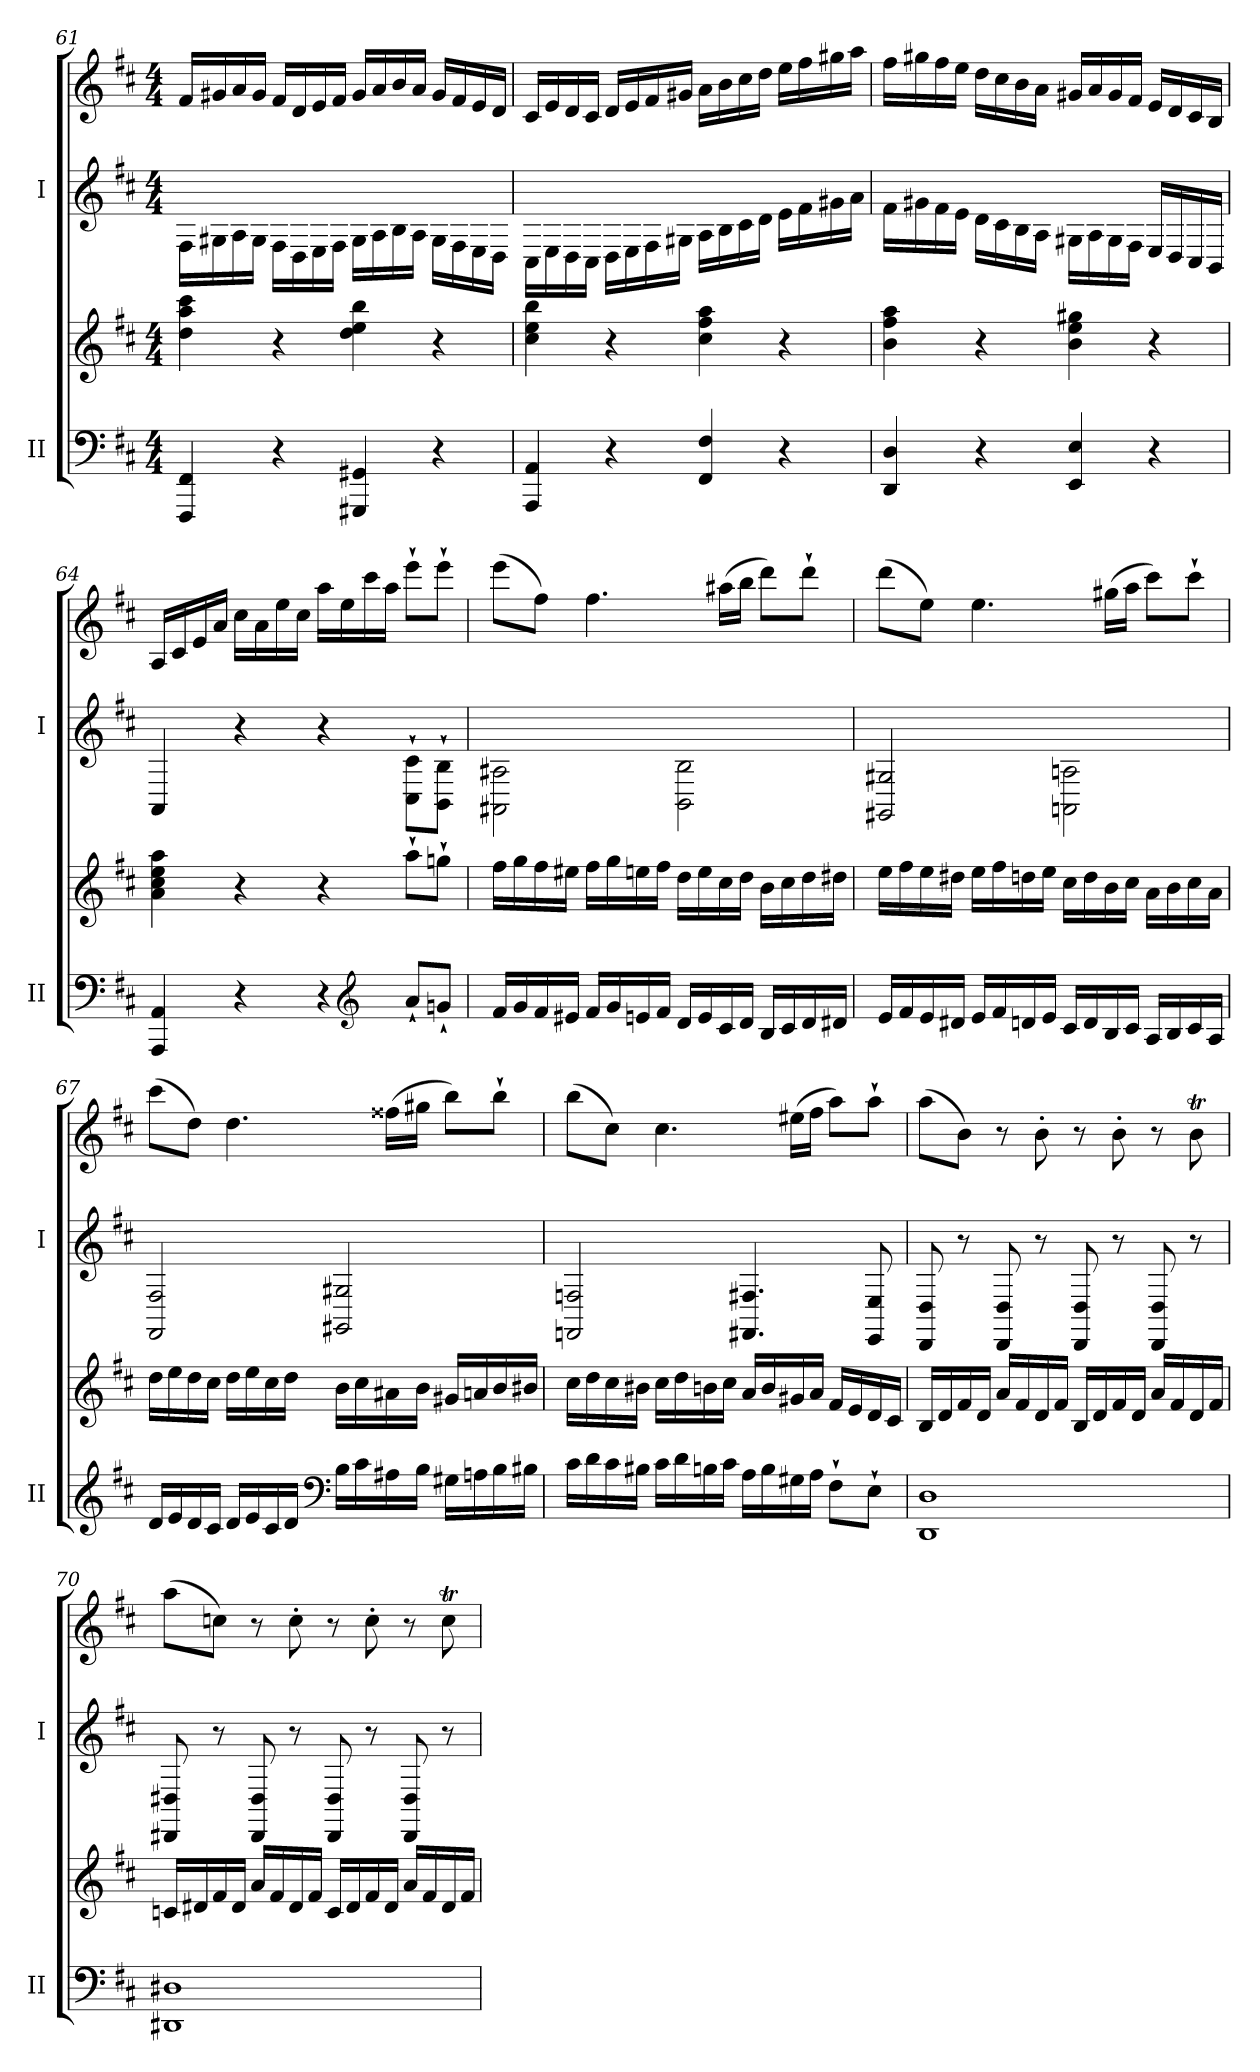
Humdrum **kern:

**kern	**kern	**kern	**kern
*part2	*part2	*part1	*part1
*staff4	*staff3	*staff2	*staff1
*I"II	*	*I"I	*
*I'II	*	*I'I	*
!!LO:LB:g=z
*clefF4	*clefG2	*clefG2	*clefG2
*k[f#c#]	*k[f#c#]	*k[f#c#]	*k[f#c#]
*M4/4	*M4/4	*M4/4	*M4/4
=61	=61	=61	=61
4FFF#/ 4FF#/	4dd\ 4aa\ 4ccc#\	16F#\LL	16f#/LL
.	.	16G#X\	16g#X/
.	.	16A\	16a/
.	.	16G#\JJ	16g#/JJ
4r	4r	16F#\LL	16f#/LL
.	.	16D\	16d/
.	.	16E\	16e/
.	.	16F#\JJ	16f#/JJ
4GGG#X/ 4GG#X/	4dd\ 4ee\ 4bb\	16G#\LL	16g#/LL
.	.	16A\	16a/
.	.	16B\	16b/
.	.	16A\JJ	16a/JJ
4r	4r	16G#\LL	16g#/LL
.	.	16F#\	16f#/
.	.	16E\	16e/
.	.	16D\JJ	16d/JJ
=62	=62	=62	=62
4AAA/ 4AA/	4cc#\ 4ee\ 4bb\	16C#\LL	16c#/LL
.	.	16E\	16e/
.	.	16D\	16d/
.	.	16C#\JJ	16c#/JJ
4r	4r	16D\LL	16d/LL
.	.	16E\	16e/
.	.	16F#\	16f#/
.	.	16G#X\JJ	16g#X/JJ
4FF#/ 4F#/	4cc#\ 4ff#\ 4aa\	16A\LL	16a\LL
.	.	16B\	16b\
.	.	16c#\	16cc#\
.	.	16d\JJ	16dd\JJ
4r	4r	16e\LL	16ee\LL
.	.	16f#\	16ff#\
.	.	16g#X\	16gg#X\
.	.	16a\JJ	16aa\JJ
!!LO:PB:g=z
=63	=63	=63	=63
4DD/ 4D/	4b\ 4ff#\ 4aa\	16f#\LL	16ff#\LL
.	.	16g#X\	16gg#X\
.	.	16f#\	16ff#\
.	.	16e\JJ	16ee\JJ
4r	4r	16d\LL	16dd\LL
.	.	16c#\	16cc#\
.	.	16B\	16b\
.	.	16A\JJ	16a\JJ
4EE/ 4E/	4b\ 4ee\ 4gg#X\	16G#X\LL	16g#X/LL
.	.	16A\	16a/
.	.	16G#\	16g#/
.	.	16F#\JJ	16f#/JJ
4r	4r	16E/LL	16e/LL
.	.	16D/	16d/
.	.	16C#/	16c#/
.	.	16BB/JJ	16B/JJ
=64	=64	=64	=64
4AAA/ 4AA/	4a\ 4cc#\ 4ee\ 4aa\	4AA/	16A/LL
.	.	.	16c#/
.	.	.	16e/
.	.	.	16a/JJ
4r	4r	4r	16cc#\LL
.	.	.	16a\
.	.	.	16ee\
.	.	.	16cc#\JJ
4r	4r	4r	16aa\LL
.	.	.	16ee\
*clefG2	*	*	*
.	.	.	16ccc#\
.	.	.	16aa\JJ
8a`/L	8aa`\L	8C#\` 8c#\`L	8eee`\L
8gn`/J	8ggn`\J	8BB\` 8B\`J	8eee`\J
!!LO:LB:g=z
=65	=65	=65	=65
16f#/LL	16ff#\LL	2AA#X\ 2A#X\	(8eee\L
16g/	16gg\	.	.
16f#/	16ff#\	.	8ff#\J)
16e#X/JJ	16ee#X\JJ	.	.
16f#/LL	16ff#\LL	.	4.ff#\
16g/	16gg\	.	.
16en/	16een\	.	.
16f#/JJ	16ff#\JJ	.	.
16d/LL	16dd\LL	2BB\ 2B\	.
16e/	16ee\	.	.
16c#/	16cc#\	.	(16aa#X\LL
16d/JJ	16dd\JJ	.	16bb\JJ
16B/LL	16b\LL	.	8ddd\L)
16c#/	16cc#\	.	.
16d/	16dd\	.	8ddd`\J
16d#X/JJ	16dd#X\JJ	.	.
=66	=66	=66	=66
16e/LL	16ee\LL	2GG#X/ 2G#X/	(8ddd\L
16f#/	16ff#\	.	.
16e/	16ee\	.	8ee\J)
16d#X/JJ	16dd#X\JJ	.	.
16e/LL	16ee\LL	.	4.ee\
16f#/	16ff#\	.	.
16dn/	16ddn\	.	.
16e/JJ	16ee\JJ	.	.
16c#/LL	16cc#\LL	2AAn\ 2An\	.
16d/	16dd\	.	.
16B/	16b\	.	(16gg#X\LL
16c#/JJ	16cc#\JJ	.	16aa\JJ
16A/LL	16a\LL	.	8ccc#\L)
16B/	16b\	.	.
16c#/	16cc#\	.	8ccc#`\J
16A/JJ	16a\JJ	.	.
!!LO:LB:g=z
=67	=67	=67	=67
16d/LL	16dd\LL	2FF#/ 2F#/	(8ccc#\L
16e/	16ee\	.	.
16d/	16dd\	.	8dd\J)
16c#/JJ	16cc#\JJ	.	.
16d/LL	16dd\LL	.	4.dd\
16e/	16ee\	.	.
16c#/	16cc#\	.	.
16d/JJ	16dd\JJ	.	.
*clefF4	*	*	*
16B\LL	16b\LL	2GG#X/ 2G#X/	.
16c#\	16cc#\	.	.
16A#X\	16a#X\	.	(16ff##X\LL
16B\JJ	16b\JJ	.	16gg#X\JJ
16G#X\LL	16g#X/LL	.	8bb\L)
16An\	16an/	.	.
16B\	16b/	.	8bb`\J
16B#X\JJ	16b#X/JJ	.	.
=68	=68	=68	=68
16c#\LL	16cc#\LL	2FFn/ 2Fn/	(8bb\L
16d\	16dd\	.	.
16c#\	16cc#\	.	8cc#\J)
16B#X\JJ	16b#X\JJ	.	.
16c#\LL	16cc#\LL	.	4.cc#\
16d\	16dd\	.	.
16Bn\	16bn\	.	.
16c#\JJ	16cc#\JJ	.	.
16A\LL	16a/LL	4.FF#X/ 4.F#X/	.
16B\	16b/	.	.
16G#X\	16g#X/	.	(16ee#X\LL
16A\JJ	16a/JJ	.	16ff#\JJ
8F#`\L	16f#/LL	.	8aa\L)
.	16e/	.	.
8E`\J	16d/	8EE/ 8E/	8aa`\J
.	16c#/JJ	.	.
!!LO:PB:g=z
=69	=69	=69	=69
1DD 1D	16B/LL	8DD/ 8D/	(8aa\L
.	16d/	.	.
.	16f#/	8r	8b\J)
.	16d/JJ	.	.
.	16a/LL	8DD/ 8D/	8r
.	16f#/	.	.
.	16d/	8r	8b'\
.	16f#/JJ	.	.
.	16B/LL	8DD/ 8D/	8r
.	16d/	.	.
.	16f#/	8r	8b'\
.	16d/JJ	.	.
.	16a/LL	8DD/ 8D/	8r
.	16f#/	.	.
.	16d/	8r	8bT\
.	16f#/JJ	.	.
=70	=70	=70	=70
1DD#X 1D#X	16cn/LL	8DD#X/ 8D#X/	(8aa\L
.	16d#X/	.	.
.	16f#/	8r	8ccn\J)
.	16d#/JJ	.	.
.	16a/LL	8DD#/ 8D#/	8r
.	16f#/	.	.
.	16d#/	8r	8cc'\
.	16f#/JJ	.	.
.	16c/LL	8DD#/ 8D#/	8r
.	16d#/	.	.
.	16f#/	8r	8cc'\
.	16d#/JJ	.	.
.	16a/LL	8DD#/ 8D#/	8r
.	16f#/	.	.
.	16d#/	8r	8ccT\
.	16f#/JJ	.	.
=	=	=	=
*-	*-	*-	*-
